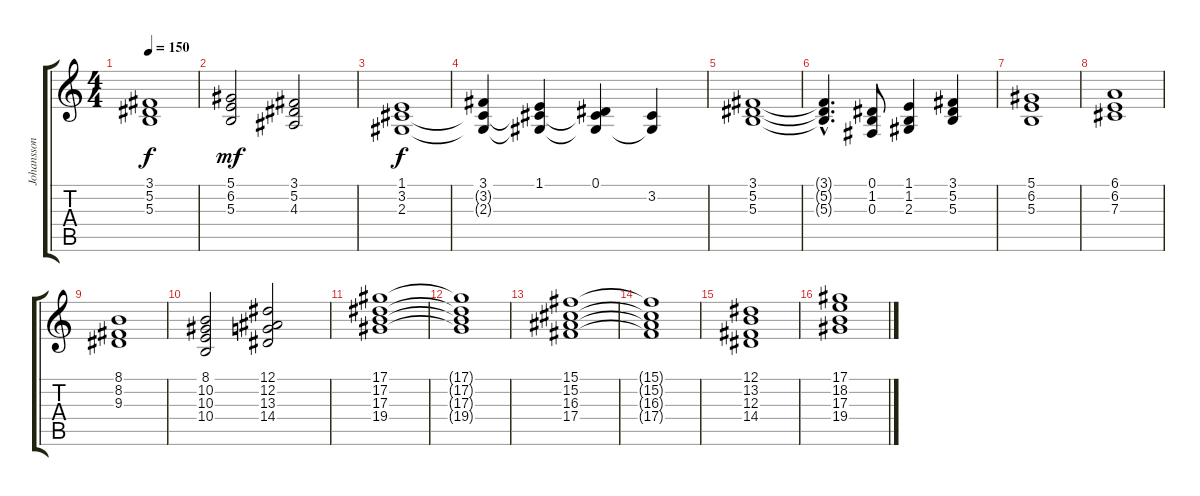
\track ("Johansson 3" "Johansson ") {instrument choiraahs}
\staff {score tabs}
\tuning (Eb4 Bb3 Gb3 Db3 Ab2 Eb2) {hide}
\ts (4 4)
\tempo 150
\clef g2
\ks c
(3.1 5.2 5.3).1{dy f} |
(5.1 6.2 5.3).2{dy mf} (3.1 5.2 4.3).2 |
(1.1 3.2 2.3).1{dy f} |
(3.1 3.2{t} 2.3{t}).4 (1.1 3.2{t} 2.3{t}).4 (0.1 3.2{t} 2.3{t}).4 (3.2 2.3{t}).4 |
(3.1 5.2 5.3).1 |
(3.1{hac t} 5.2{hac t} 5.3{hac t}).4{d} (0.1 1.2 0.3).8 (1.1 1.2 2.3).4 (3.1 5.2 5.3).4 |
(5.1 6.2 5.3).1 |
(6.1 6.2 7.3).1 |
(8.1 8.2 9.3).1 |
(8.1 10.2 10.3 10.4).2 (12.1 12.2 13.3 14.4).2 |
(17.1 17.2 17.3 19.4).1 |
(17.1{t} 17.2{t} 17.3{t} 19.4{t}).1 |
(15.1 15.2 16.3 17.4).1 |
(15.1{t} 15.2{t} 16.3{t} 17.4{t}).1 |
(12.1 13.2 12.3 14.4).1 |
(17.1 18.2 17.3 19.4).1
